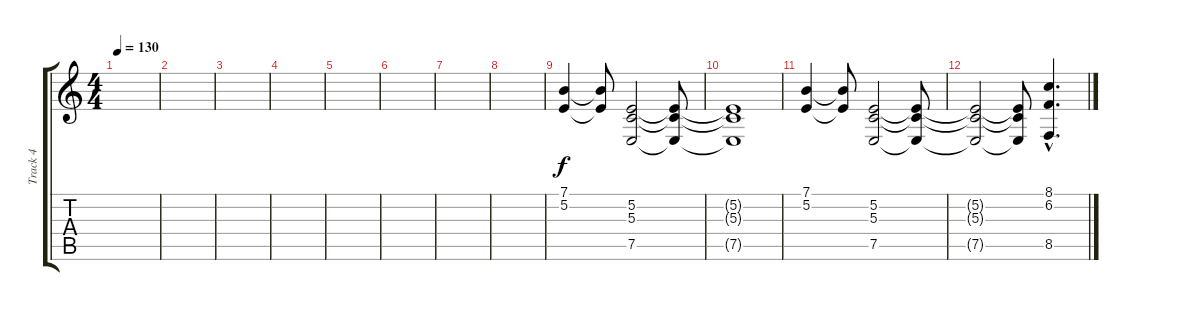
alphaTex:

\track ("Track 4" "Track 4") {instrument ocarina}
\staff {score tabs}
\tuning (E4 B3 G3 D3 A2 E2) {hide}
\ts (4 4)
\tempo 130
\clef g2
\ks c
|
|
|
|
|
|
|
|
(7.1 5.2).4 (7.1{t} 5.2{t}).8 (5.2 5.3 7.5).2 (5.2{t} 5.3{t} 7.5{t}).8 |
(5.2{t} 5.3{t} 7.5{t}).1 |
(7.1 5.2).4 (7.1{t} 5.2{t}).8 (5.2 5.3 7.5).2 (5.2{t} 5.3{t} 7.5{t}).8 |
(5.2{t} 5.3{t} 7.5{t}).2 (5.2{t} 5.3{t} 7.5{t}).8 (8.1{hac} 6.2{hac} 8.5{hac}).4{d}
